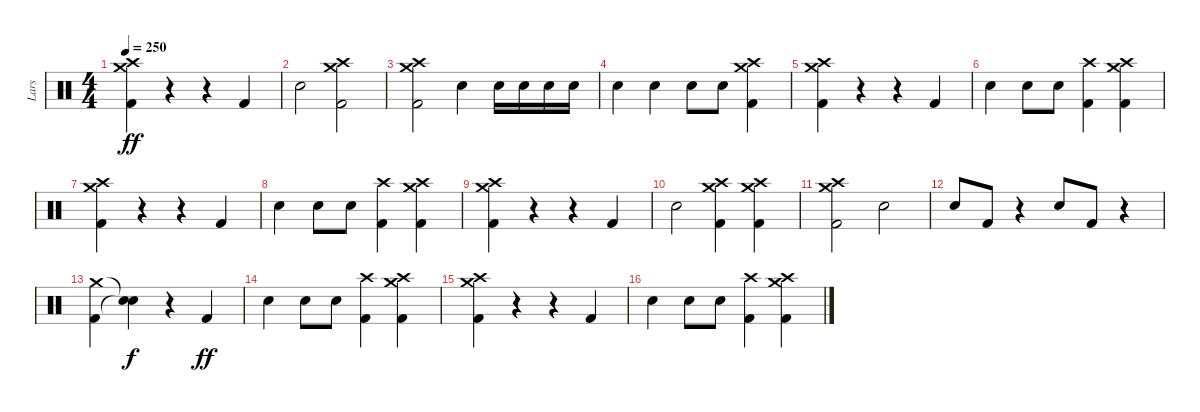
\track ("Lars" "Lars") {instrument percussion}
\staff {score}
\articulation defaults
\ts (4 4)
\tempo 250
\clef neutral
\ks c
("Kick (hit) 2" "Crash medium (hit)" "Crash high (hit)").4{dy ff} r.4 r.4 "Kick (hit) 2".4 |
"Snare (hit) 2".2 ("Kick (hit) 2" "Crash medium (hit)" "Crash high (hit)").2 |
("Kick (hit) 2" "Crash medium (hit)" "Crash high (hit)").2 "Snare (hit) 2".4 "Snare (hit) 2".16 "Snare (hit) 2".16 "Snare (hit) 2".16 "Snare (hit) 2".16 |
"Snare (hit) 2".4 "Snare (hit) 2".4 "Snare (hit) 2".8 "Snare (hit) 2".8 ("Kick (hit) 2" "Crash medium (hit)" "Crash high (hit)").4 |
("Kick (hit) 2" "Crash medium (hit)" "Crash high (hit)").4 r.4 r.4 "Kick (hit) 2".4 |
"Snare (hit) 2".4 "Snare (hit) 2".8 "Snare (hit) 2".8 ("Kick (hit) 2" "Crash high (hit)").4 ("Kick (hit) 2" "Crash medium (hit)" "Crash high (hit)").4 |
("Kick (hit) 2" "Crash medium (hit)" "Crash high (hit)").4 r.4 r.4 "Kick (hit) 2".4 |
"Snare (hit) 2".4 "Snare (hit) 2".8 "Snare (hit) 2".8 ("Kick (hit) 2" "Crash high (hit)").4 ("Kick (hit) 2" "Crash medium (hit)" "Crash high (hit)").4 |
("Kick (hit) 2" "Crash medium (hit)" "Crash high (hit)").4 r.4 r.4 "Kick (hit) 2".4 |
"Snare (hit) 2".2 ("Kick (hit) 2" "Crash medium (hit)" "Crash high (hit)").4 ("Kick (hit) 2" "Crash medium (hit)" "Crash high (hit)").4 |
("Kick (hit) 2" "Crash medium (hit)" "Crash high (hit)").2 "Snare (hit) 2".2 |
"Snare (hit) 2".8 "Kick (hit) 2".8 r.4 "Snare (hit) 2".8 "Kick (hit) 2".8 r.4 |
("Kick (hit) 2" "Crash medium (hit)").4 ("Snare (hit)"{t} "Snare (hit)"{t}).4{dy f} r.4 "Kick (hit) 2".4{dy ff} |
"Snare (hit) 2".4 "Snare (hit) 2".8 "Snare (hit) 2".8 ("Kick (hit) 2" "Crash high (hit)").4 ("Kick (hit) 2" "Crash medium (hit)" "Crash high (hit)").4 |
("Kick (hit) 2" "Crash medium (hit)" "Crash high (hit)").4 r.4 r.4 "Kick (hit) 2".4 |
"Snare (hit) 2".4 "Snare (hit) 2".8 "Snare (hit) 2".8 ("Kick (hit) 2" "Crash high (hit)").4 ("Kick (hit) 2" "Crash medium (hit)" "Crash high (hit)").4
